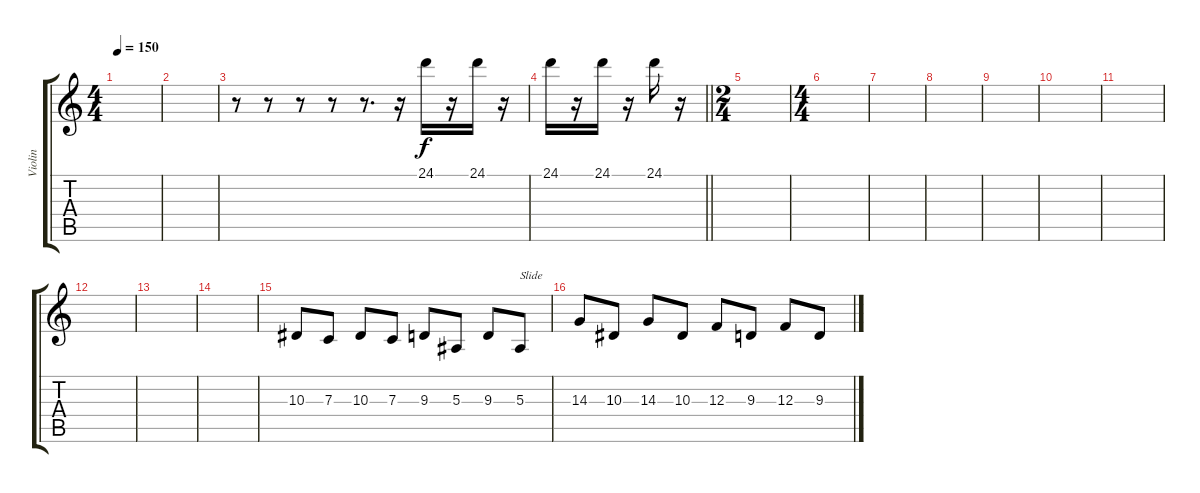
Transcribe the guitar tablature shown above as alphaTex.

\track ("Violin" "Violin") {instrument violin}
\staff {score tabs}
\tuning (D4 A3 F3 C3 G2 D2) {hide}
\ts (4 4)
\tempo 150
\clef g2
\ks aminor
|
|
\ks c
r.8 r.8 r.8 r.8 r.8{d} r.16 24.1.16{volume 16} r.16 24.1.16 r.16 |
\barLineRight lightlight
24.1.16 r.16 24.1.16 r.16 24.1.16 r.16 |
\ts (2 4)
|
\ts (4 4)
|
|
|
|
|
|
|
|
|
10.3.8{dy f volume 14} 7.3.8 10.3.8 7.3.8 9.3.8 5.3.8 9.3.8 5.3.8{txt "Slide"} |
14.3.8 10.3.8 14.3.8 10.3.8 12.3.8 9.3.8 12.3.8 9.3.8
